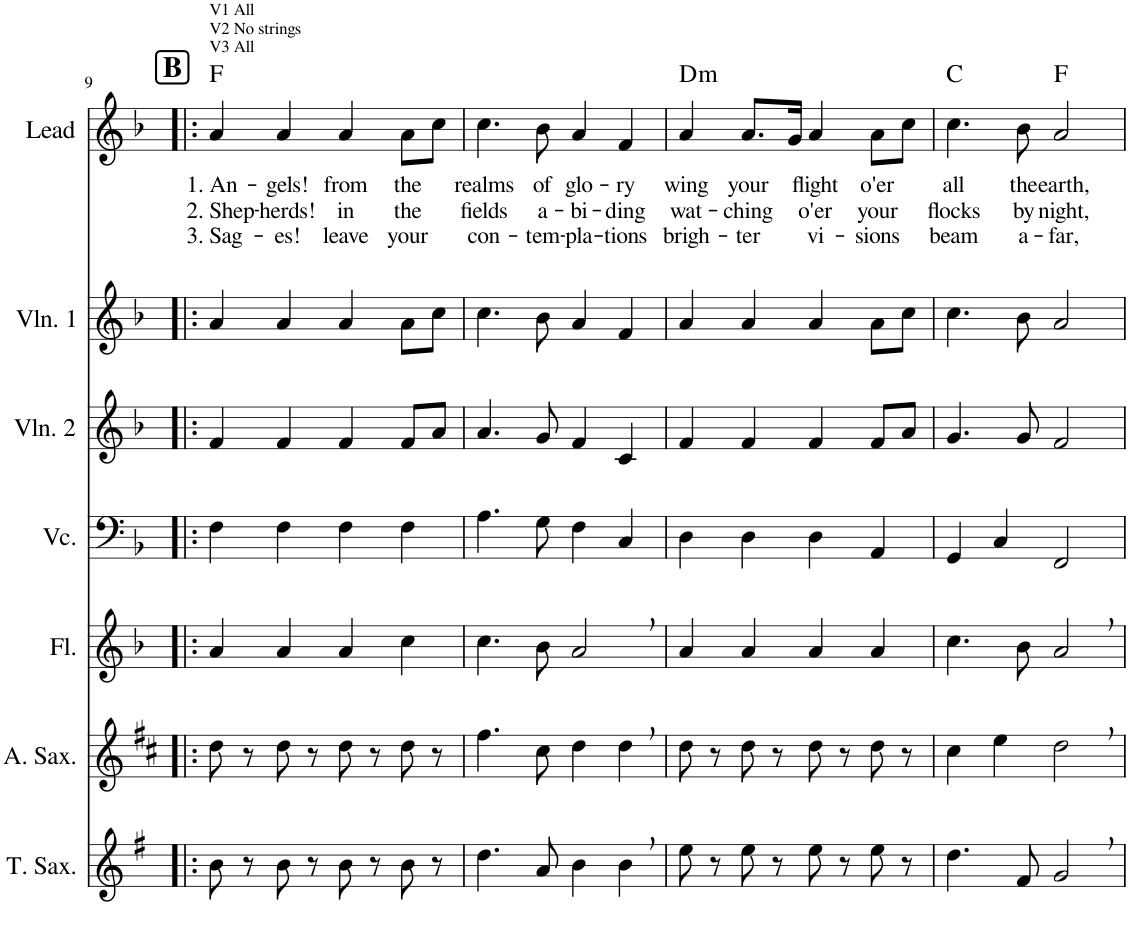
**kern	**kern	**kern	**kern	**kern	**kern	**kern	**text	**text	**text	**harte
*part7	*part6	*part5	*part4	*part3	*part2	*part1	*part1	*part1	*part1	*part1
*staff7	*staff6	*staff5	*staff4	*staff3	*staff2	*staff1	*staff1	*staff1	*staff1	*
*I"Tenor Saxophone	*I"Alto Saxophone	*I"Flute	*I"Violoncello	*I"Violin 2	*I"Violin 1	*I"Lead	*	*	*	*
*I'T. Sax.	*I'A. Sax.	*I'Fl.	*I'Vc.	*I'Vln. 2	*I'Vln. 1	*I'Lead	*	*	*	*
!!LO:PB:g=z
*clefG2	*clefG2	*clefG2	*clefF4	*clefG2	*clefG2	*clefG2	*	*	*	*
*Trd8c14	*Trd5c9	*	*	*	*	*	*	*	*	*
*k[f#]	*k[f#c#]	*k[b-]	*k[b-]	*k[b-]	*k[b-]	*k[b-]	*	*	*	*
*M4/4	*M4/4	*M4/4	*M4/4	*M4/4	*M4/4	*M4/4	*	*	*	*
!!LO:REH:place=s1:a:B:cj:fs=14:t=B
=9!|:	=9!|:	=9!|:	=9!|:	=9!|:	=9!|:	=9!|:	=9!|:	=9!|:	=9!|:	=9!|:
!	!	!	!	!	!	!LO:TX:a:t=V1 All	!	!	!	!
!	!	!	!	!	!	!LO:TX:a:t=V2 No strings	!	!	!	!
!	!	!	!	!	!	!LO:TX:a:t=V3 All	!	!	!	!
!	!	!	!	!	!	!	!LO:LY:b	!LO:LY:b	!LO:LY:b	!
8b\	8dd\	4a/	4F\	4f/	4a/	4a/	1. An-	2. Shep-	3. Sag-	F:maj
8r	8r	.	.	.	.	.	.	.	.	.
!	!	!	!	!	!	!	!LO:LY:b	!LO:LY:b	!LO:LY:b	!
8b\	8dd\	4a/	4F\	4f/	4a/	4a/	-gels!	-herds!	-es!	.
8r	8r	.	.	.	.	.	.	.	.	.
!	!	!	!	!	!	!	!LO:LY:b	!LO:LY:b	!LO:LY:b	!
8b\	8dd\	4a/	4F\	4f/	4a/	4a/	from	in	leave	.
8r	8r	.	.	.	.	.	.	.	.	.
!	!	!	!	!	!	!	!LO:LY:b	!LO:LY:b	!LO:LY:b	!
8b\	8dd\	4cc\	4F\	8f/L	8a\L	8a\L	the	the	your	.
8r	8r	.	.	8a/J	8cc\J	8cc\J	.	.	.	.
=10	=10	=10	=10	=10	=10	=10	=10	=10	=10	=10
!	!	!	!	!	!	!	!LO:LY:b	!LO:LY:b	!LO:LY:b	!
4.dd\	4.ff#\	4.cc\	4.A\	4.a/	4.cc\	4.cc\	realms	fields	con-	.
!	!	!	!	!	!	!	!LO:LY:b	!LO:LY:b	!LO:LY:b	!
8a/	8cc#\	8b-\	8G\	8g/	8b-\	8b-\	of	a-	-tem-	.
!	!	!	!	!	!	!	!LO:LY:b	!LO:LY:b	!LO:LY:b	!
4b\	4dd\	2a,/	4F\	4f/	4a/	4a/	glo-	-bi-	-pla-	.
!	!	!	!	!	!	!	!LO:LY:b	!LO:LY:b	!LO:LY:b	!
4b,\	4dd,\	.	4C/	4c/	4f/	4f/	-ry	-ding	-tions	.
=11	=11	=11	=11	=11	=11	=11	=11	=11	=11	=11
!	!	!	!	!	!	!	!LO:LY:b	!LO:LY:b	!LO:LY:b	!LO:H:kt=m
8ee\	8dd\	4a/	4D\	4f/	4a/	4a/	wing	wat-	brigh-	D:min
8r	8r	.	.	.	.	.	.	.	.	.
!	!	!	!	!	!	!	!LO:LY:b	!LO:LY:b	!LO:LY:b	!
8ee\	8dd\	4a/	4D\	4f/	4a/	8.a/L	your	-ching	-ter	.
8r	8r	.	.	.	.	.	.	.	.	.
.	.	.	.	.	.	16g/Jk	.	.	.	.
!	!	!	!	!	!	!	!LO:LY:b	!LO:LY:b	!LO:LY:b	!
8ee\	8dd\	4a/	4D\	4f/	4a/	4a/	flight	o'er	vi-	.
8r	8r	.	.	.	.	.	.	.	.	.
!	!	!	!	!	!	!	!LO:LY:b	!LO:LY:b	!LO:LY:b	!
8ee\	8dd\	4a/	4AA/	8f/L	8a\L	8a\L	o'er	your	-sions	.
8r	8r	.	.	8a/J	8cc\J	8cc\J	.	.	.	.
=12	=12	=12	=12	=12	=12	=12	=12	=12	=12	=12
!	!	!	!	!	!	!	!LO:LY:b	!LO:LY:b	!LO:LY:b	!
4.dd\	4cc#\	4.cc\	4GG/	4.g/	4.cc\	4.cc\	all	flocks	beam	C:maj
.	4ee\	.	4C/	.	.	.	.	.	.	.
!	!	!	!	!	!	!	!LO:LY:b	!LO:LY:b	!LO:LY:b	!
8f#/	.	8b-\	.	8g/	8b-\	8b-\	the	by	a-	.
!	!	!	!	!	!	!	!LO:LY:b	!LO:LY:b	!LO:LY:b	!
2g,/	2dd,\	2a,/	2FF/	2f/	2a/	2a/	earth,	night,	-far,	F:maj
=	=	=	=	=	=	=	=	=	=	=
*-	*-	*-	*-	*-	*-	*-	*-	*-	*-	*-
